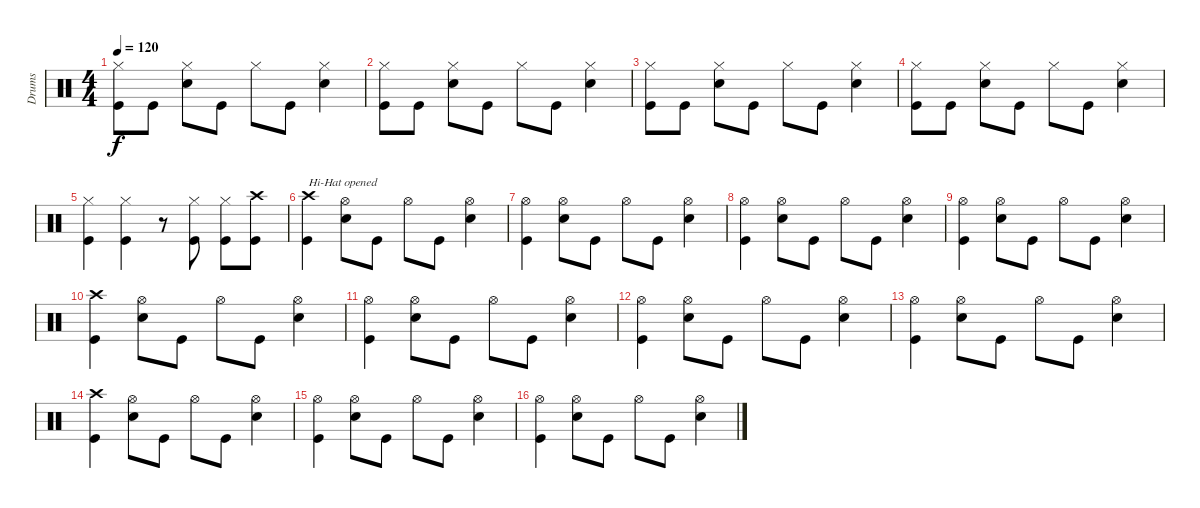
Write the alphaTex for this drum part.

\track ("Drums" "Drums") {instrument percussion}
\staff {score}
\articulation defaults
\ts (4 4)
\tempo 120
\clef neutral
\ks c
("Hi-Hat (closed)" "Kick (hit)").8{dy f} "Kick (hit)".8 ("Hi-Hat (closed)" "Snare (hit) 2").8 "Kick (hit)".8 "Hi-Hat (closed)".8 "Kick (hit)".8 ("Hi-Hat (closed)" "Snare (hit) 2").4 |
("Hi-Hat (closed)" "Kick (hit)").8 "Kick (hit)".8 ("Hi-Hat (closed)" "Snare (hit) 2").8 "Kick (hit)".8 "Hi-Hat (closed)".8 "Kick (hit)".8 ("Hi-Hat (closed)" "Snare (hit) 2").4 |
("Hi-Hat (closed)" "Kick (hit)").8 "Kick (hit)".8 ("Hi-Hat (closed)" "Snare (hit) 2").8 "Kick (hit)".8 "Hi-Hat (closed)".8 "Kick (hit)".8 ("Hi-Hat (closed)" "Snare (hit) 2").4 |
("Hi-Hat (closed)" "Kick (hit)").8 "Kick (hit)".8 ("Hi-Hat (closed)" "Snare (hit) 2").8 "Kick (hit)".8 "Hi-Hat (closed)".8 "Kick (hit)".8 ("Hi-Hat (closed)" "Snare (hit) 2").4 |
("Hi-Hat (closed)" "Kick (hit)").4 ("Hi-Hat (closed)" "Kick (hit)").4 r.8 ("Hi-Hat (closed)" "Kick (hit)").8 ("Hi-Hat (closed)" "Kick (hit)").8 ("Crash high (hit)" "Kick (hit)").8 |
("Crash high (hit)" "Kick (hit)").4{txt "Hi-Hat opened"} ("Hi-Hat (open)" "Snare (hit) 2").8 "Kick (hit)".8 "Hi-Hat (open)".8 "Kick (hit)".8 ("Hi-Hat (open)" "Snare (hit) 2").4 |
("Hi-Hat (open)" "Kick (hit)").4 ("Hi-Hat (open)" "Snare (hit) 2").8 "Kick (hit)".8 "Hi-Hat (open)".8 "Kick (hit)".8 ("Hi-Hat (open)" "Snare (hit) 2").4 |
("Hi-Hat (open)" "Kick (hit)").4 ("Hi-Hat (open)" "Snare (hit) 2").8 "Kick (hit)".8 "Hi-Hat (open)".8 "Kick (hit)".8 ("Hi-Hat (open)" "Snare (hit) 2").4 |
("Hi-Hat (open)" "Kick (hit)").4 ("Hi-Hat (open)" "Snare (hit) 2").8 "Kick (hit)".8 "Hi-Hat (open)".8 "Kick (hit)".8 ("Hi-Hat (open)" "Snare (hit) 2").4 |
("Crash high (hit)" "Kick (hit)").4 ("Hi-Hat (open)" "Snare (hit) 2").8 "Kick (hit)".8 "Hi-Hat (open)".8 "Kick (hit)".8 ("Hi-Hat (open)" "Snare (hit) 2").4 |
("Hi-Hat (open)" "Kick (hit)").4 ("Hi-Hat (open)" "Snare (hit) 2").8 "Kick (hit)".8 "Hi-Hat (open)".8 "Kick (hit)".8 ("Hi-Hat (open)" "Snare (hit) 2").4 |
("Hi-Hat (open)" "Kick (hit)").4 ("Hi-Hat (open)" "Snare (hit) 2").8 "Kick (hit)".8 "Hi-Hat (open)".8 "Kick (hit)".8 ("Hi-Hat (open)" "Snare (hit) 2").4 |
("Hi-Hat (open)" "Kick (hit)").4 ("Hi-Hat (open)" "Snare (hit) 2").8 "Kick (hit)".8 "Hi-Hat (open)".8 "Kick (hit)".8 ("Hi-Hat (open)" "Snare (hit) 2").4 |
("Crash high (hit)" "Kick (hit)").4 ("Hi-Hat (open)" "Snare (hit) 2").8 "Kick (hit)".8 "Hi-Hat (open)".8 "Kick (hit)".8 ("Hi-Hat (open)" "Snare (hit) 2").4 |
("Hi-Hat (open)" "Kick (hit)").4 ("Hi-Hat (open)" "Snare (hit) 2").8 "Kick (hit)".8 "Hi-Hat (open)".8 "Kick (hit)".8 ("Hi-Hat (open)" "Snare (hit) 2").4 |
("Hi-Hat (open)" "Kick (hit)").4 ("Hi-Hat (open)" "Snare (hit) 2").8 "Kick (hit)".8 "Hi-Hat (open)".8 "Kick (hit)".8 ("Hi-Hat (open)" "Snare (hit) 2").4
